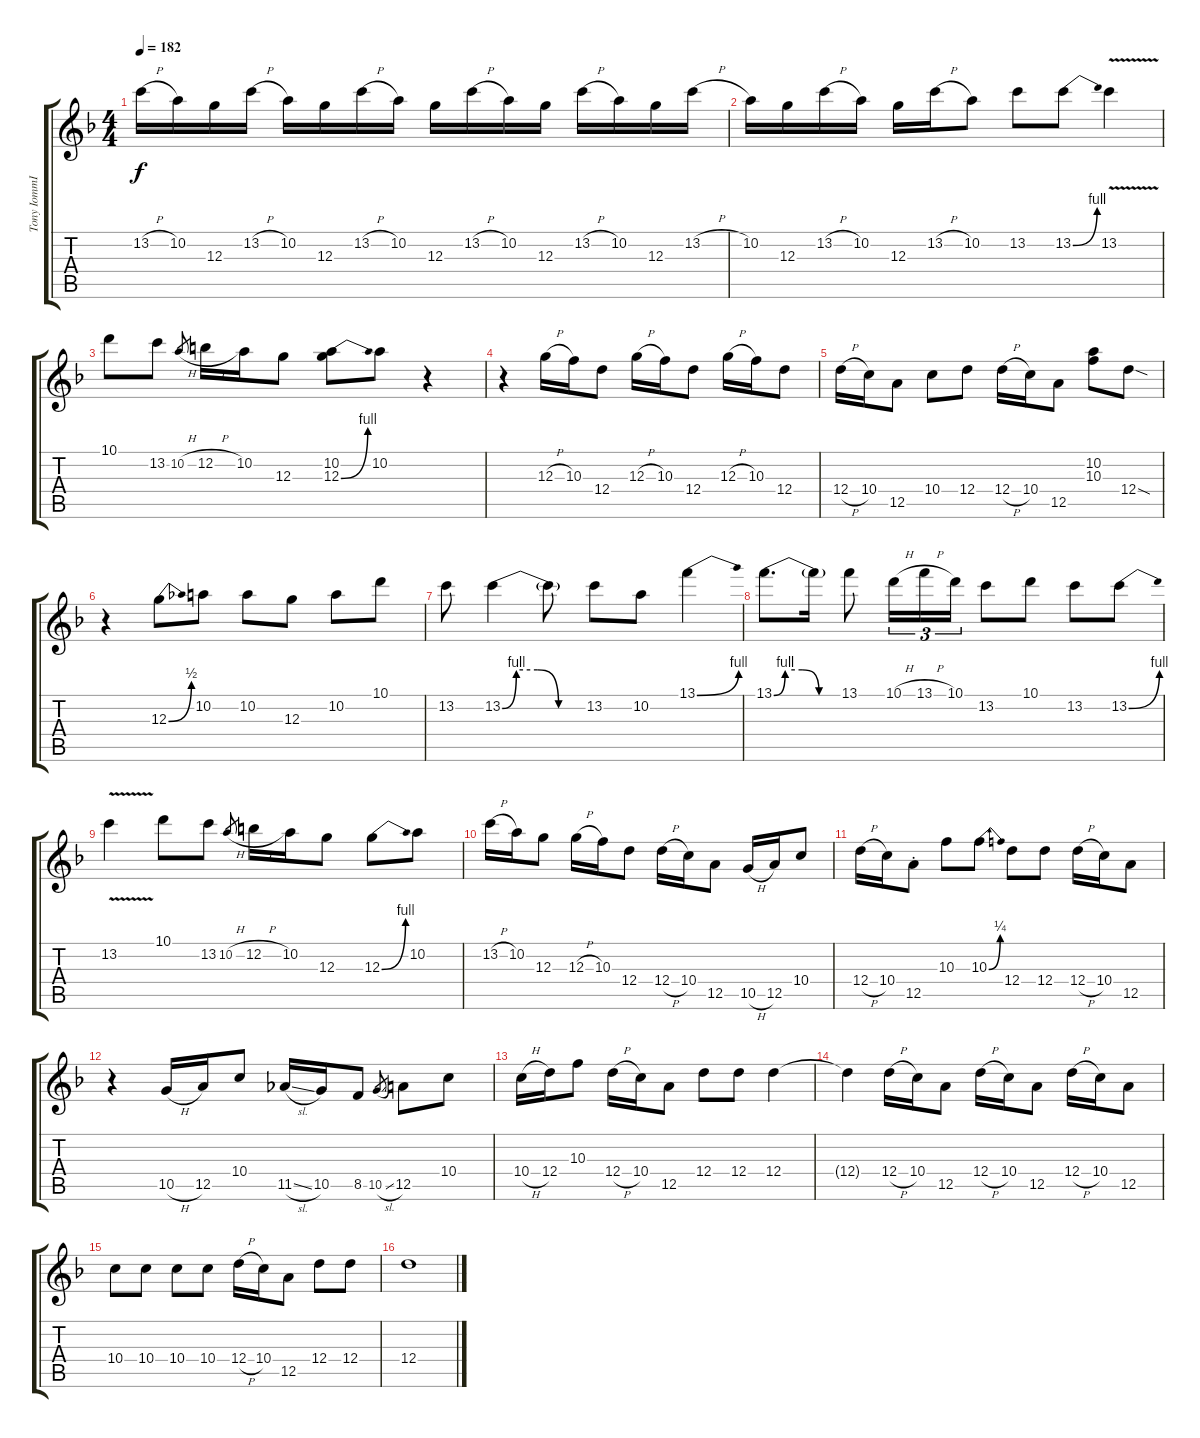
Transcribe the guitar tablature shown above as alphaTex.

\track ("Tony IommI Distortion (Lead II)" "Tony IommI") {instrument distortionguitar}
\staff {score tabs}
\tuning (E4 B3 G3 D3 A2 E2) {hide}
\ts (4 4)
\tempo 182
\clef g2
\ks f
13.2{h}.16{dy f} 10.2.16 12.3.16 13.2{h}.16 10.2.16 12.3.16 13.2{h}.16 10.2.16 12.3.16 13.2{h}.16 10.2.16 12.3.16 13.2{h}.16 10.2.16 12.3.16 13.2{h}.16 |
10.2.16 12.3.16 13.2{h}.16 10.2.16 12.3.16 13.2{h}.16 10.2.8 13.2.8 13.2{be (bend 0 0 60 4)}.8 13.2{v}.4 |
10.1.8 13.2.8 10.2{h}.8{gr} 12.2{h}.16 10.2.16 12.3.8 (10.2 12.3{be (bend 0 0 60 4)}).8 10.2.8 r.4 |
r.4 12.3{h}.16 10.3.16 12.4.8 12.3{h}.16 10.3.16 12.4.8 12.3{h}.16 10.3.16 12.4.8 |
12.4{h}.16 10.4.16 12.5.8 10.4.8 12.4.8 12.4{h}.16 10.4.16 12.5.8 (10.2 10.3).8 12.4{sod}.8 |
r.4 12.3{be (bend 0 0 60 2)}.8 10.2.8 10.2.8 12.3.8 10.2.8 10.1.8 |
13.2.8 13.2{be (custom 0 0 10 4 25 4 40 0 60 0)}.4 13.2{t}.8 13.2.8 10.2.8 13.1{be (bend 0 0 60 4)}.4 |
13.1{be (custom 0 0 10 4 25 4 40 0 60 0)}.8{d} 13.1{t}.16 13.1.8 10.1{h}.16{tu (3 2)} 13.1{h}.16{tu (3 2)} 10.1.16{tu (3 2)} 13.2.8 10.1.8 13.2.8 13.2{be (bend 0 0 60 4)}.8 |
13.2{v}.4 10.1.8 13.2.8 10.2{h}.8{gr} 12.2{h}.16 10.2.16 12.3.8 12.3{be (bend 0 0 60 4)}.8 10.2.8 |
13.2{h}.16 10.2.16 12.3.8 12.3{h}.16 10.3.16 12.4.8 12.4{h}.16 10.4.16 12.5.8 10.5{h}.16 12.5.16 10.4.8 |
12.4{h}.16 10.4.16 12.5{st}.8 10.3.8 10.3{be (bend 0 0 60 1)}.8 12.4.8 12.4.8 12.4{h}.16 10.4.16 12.5.8 |
r.4 10.5{h}.16 12.5.16 10.4.8 11.5{sl}.16 10.5.16 8.5.8 10.5{sl}.8{gr} 12.5.8 10.4.8 |
10.4{h}.16 12.4.16 10.3.8 12.4{h}.16 10.4.16 12.5.8 12.4.8 12.4.8 12.4.4 |
12.4{t}.4 12.4{h}.16 10.4.16 12.5.8 12.4{h}.16 10.4.16 12.5.8 12.4{h}.16 10.4.16 12.5.8 |
10.4.8 10.4.8 10.4.8 10.4.8 12.4{h}.16 10.4.16 12.5.8 12.4.8 12.4.8 |
12.4.1
